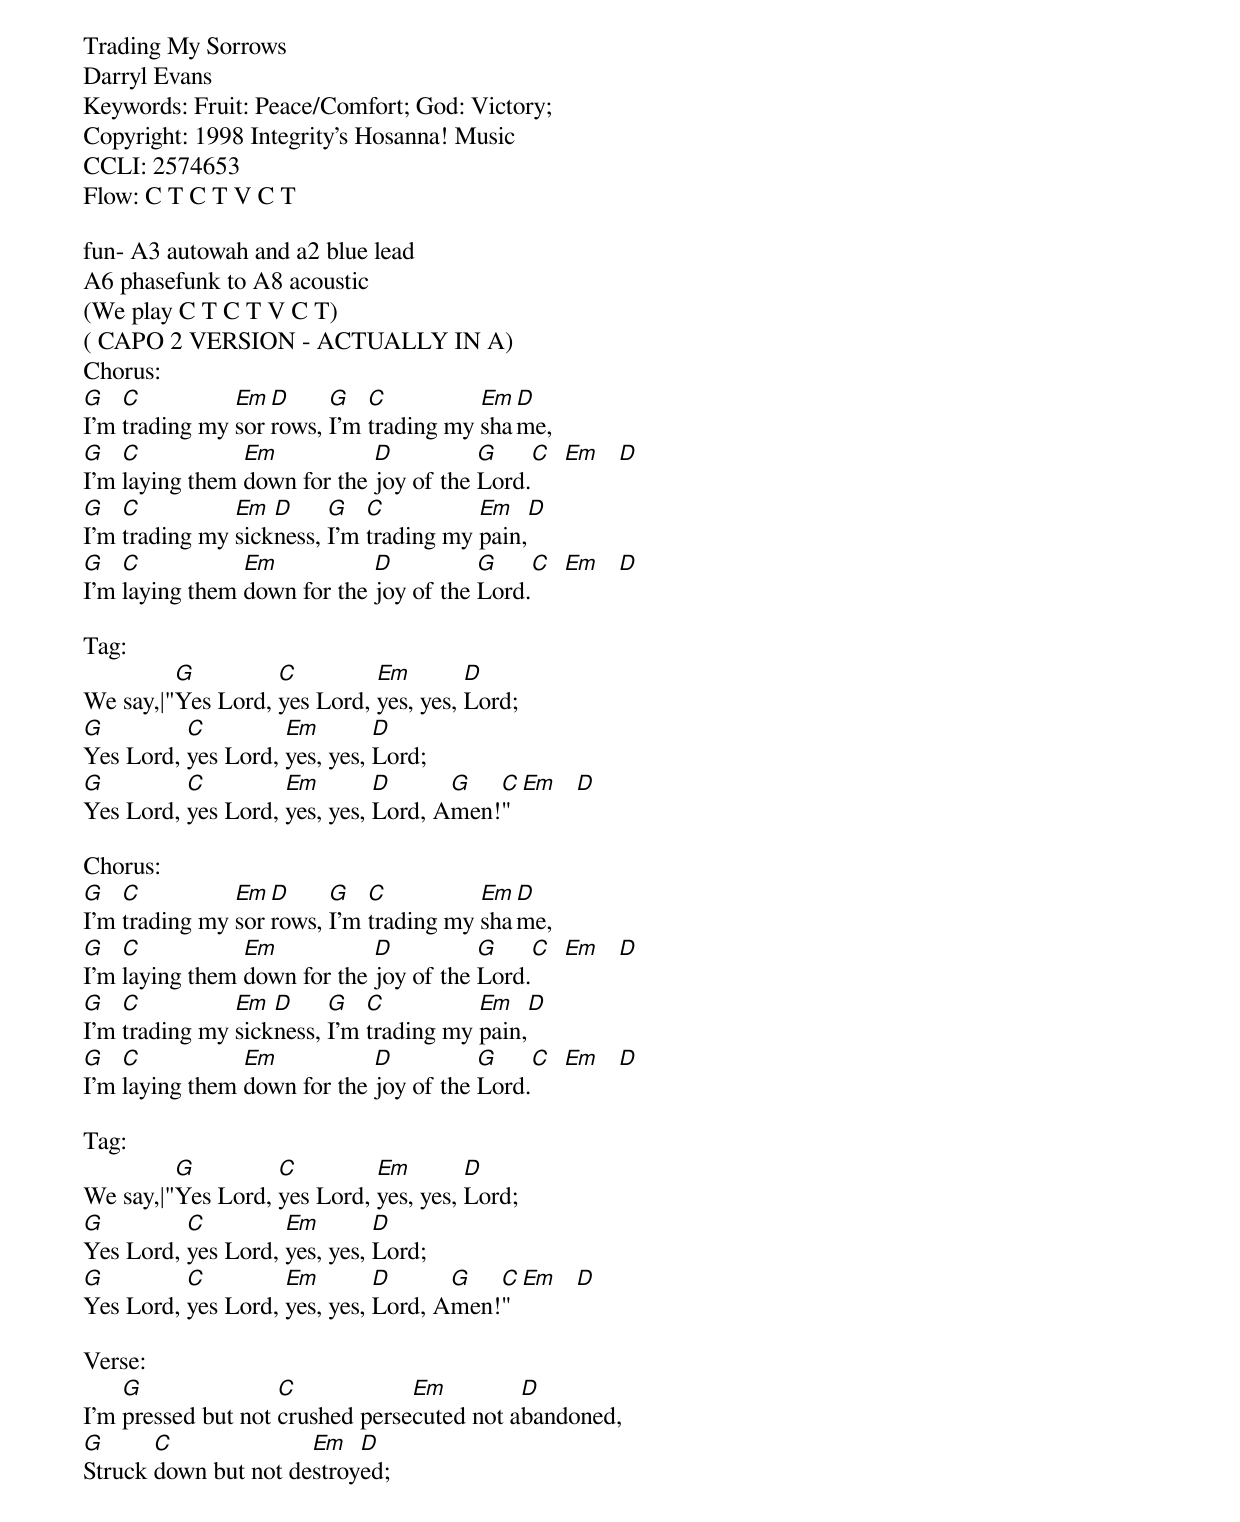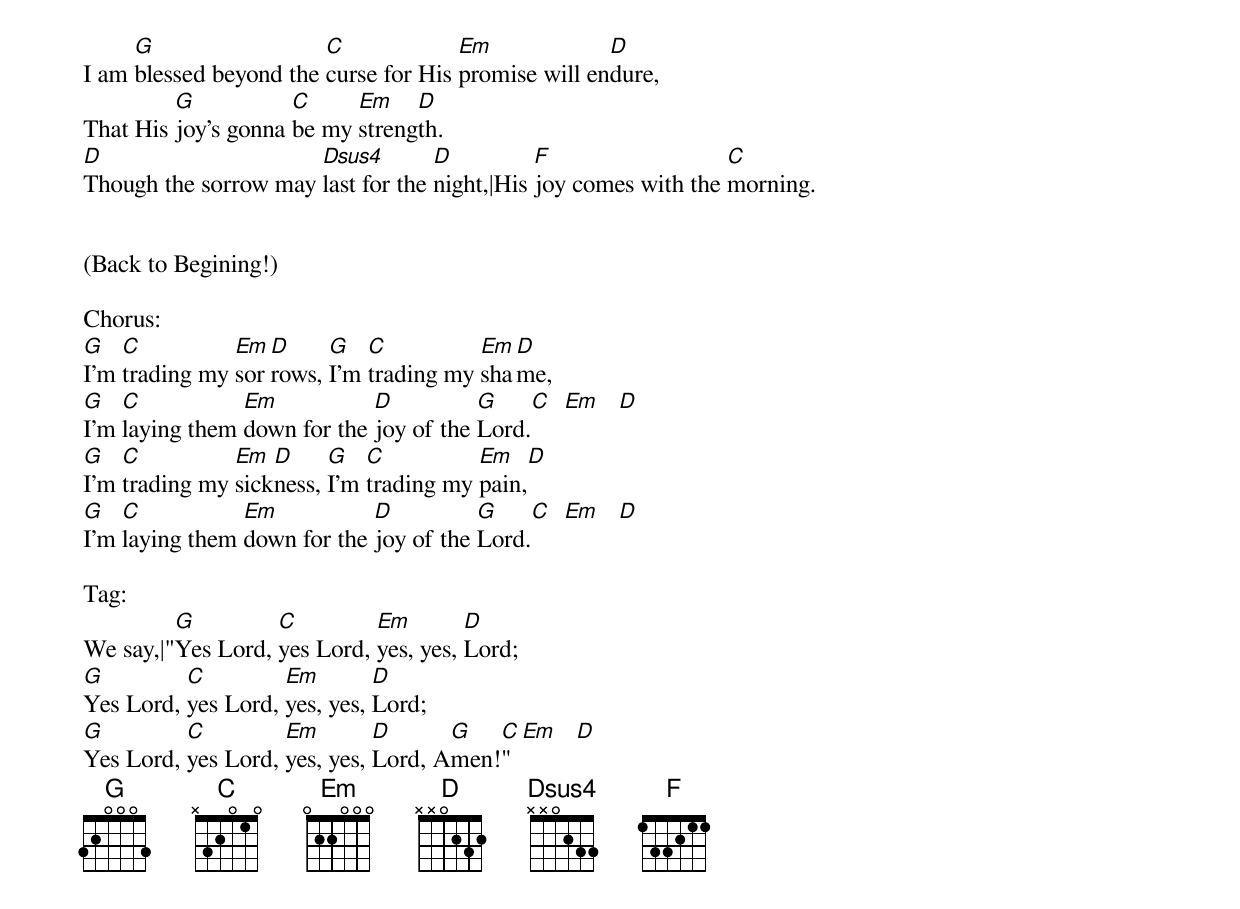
Trading My Sorrows
Darryl Evans
Keywords: Fruit: Peace/Comfort; God: Victory;
Copyright: 1998 Integrity's Hosanna! Music
CCLI: 2574653
Flow: C T C T V C T

fun- A3 autowah and a2 blue lead
A6 phasefunk to A8 acoustic
(We play C T C T V C T)
( CAPO 2 VERSION - ACTUALLY IN A)
Chorus:
[G]I'm [C]trading my [Em]sor[D]rows, [G]I'm [C]trading my [Em]sha[D]me,
[G]I'm [C]laying them [Em]down for the [D]joy of the [G]Lord.[C]  [Em]   [D]
[G]I'm [C]trading my [Em]sick[D]ness, [G]I'm [C]trading my [Em]pain,[D]
[G]I'm [C]laying them [Em]down for the [D]joy of the [G]Lord.[C]  [Em]   [D]

Tag:
We say,|"[G]Yes Lord, [C]yes Lord, [Em]yes, yes, [D]Lord;
[G]Yes Lord, [C]yes Lord, [Em]yes, yes, [D]Lord;
[G]Yes Lord, [C]yes Lord, [Em]yes, yes, [D]Lord, A[G]men![C]" [Em]   [D]

Chorus:
[G]I'm [C]trading my [Em]sor[D]rows, [G]I'm [C]trading my [Em]sha[D]me,
[G]I'm [C]laying them [Em]down for the [D]joy of the [G]Lord.[C]  [Em]   [D]
[G]I'm [C]trading my [Em]sick[D]ness, [G]I'm [C]trading my [Em]pain,[D]
[G]I'm [C]laying them [Em]down for the [D]joy of the [G]Lord.[C]  [Em]   [D]

Tag:
We say,|"[G]Yes Lord, [C]yes Lord, [Em]yes, yes, [D]Lord;
[G]Yes Lord, [C]yes Lord, [Em]yes, yes, [D]Lord;
[G]Yes Lord, [C]yes Lord, [Em]yes, yes, [D]Lord, A[G]men![C]" [Em]   [D]

Verse:
I'm [G]pressed but not [C]crushed perse[Em]cuted not a[D]bandoned,
[G]Struck [C]down but not de[Em]stroy[D]ed;
I am [G]blessed beyond the [C]curse for His [Em]promise will en[D]dure,
That His [G]joy's gonna [C]be my [Em]streng[D]th.
[D]Though the sorrow may [Dsus4]last for the [D]night,|His [F]joy comes with the [C]morning.


(Back to Begining!)

Chorus:
[G]I'm [C]trading my [Em]sor[D]rows, [G]I'm [C]trading my [Em]sha[D]me,
[G]I'm [C]laying them [Em]down for the [D]joy of the [G]Lord.[C]  [Em]   [D]
[G]I'm [C]trading my [Em]sick[D]ness, [G]I'm [C]trading my [Em]pain,[D]
[G]I'm [C]laying them [Em]down for the [D]joy of the [G]Lord.[C]  [Em]   [D]

Tag:
We say,|"[G]Yes Lord, [C]yes Lord, [Em]yes, yes, [D]Lord;
[G]Yes Lord, [C]yes Lord, [Em]yes, yes, [D]Lord;
[G]Yes Lord, [C]yes Lord, [Em]yes, yes, [D]Lord, A[G]men![C]" [Em]   [D]
